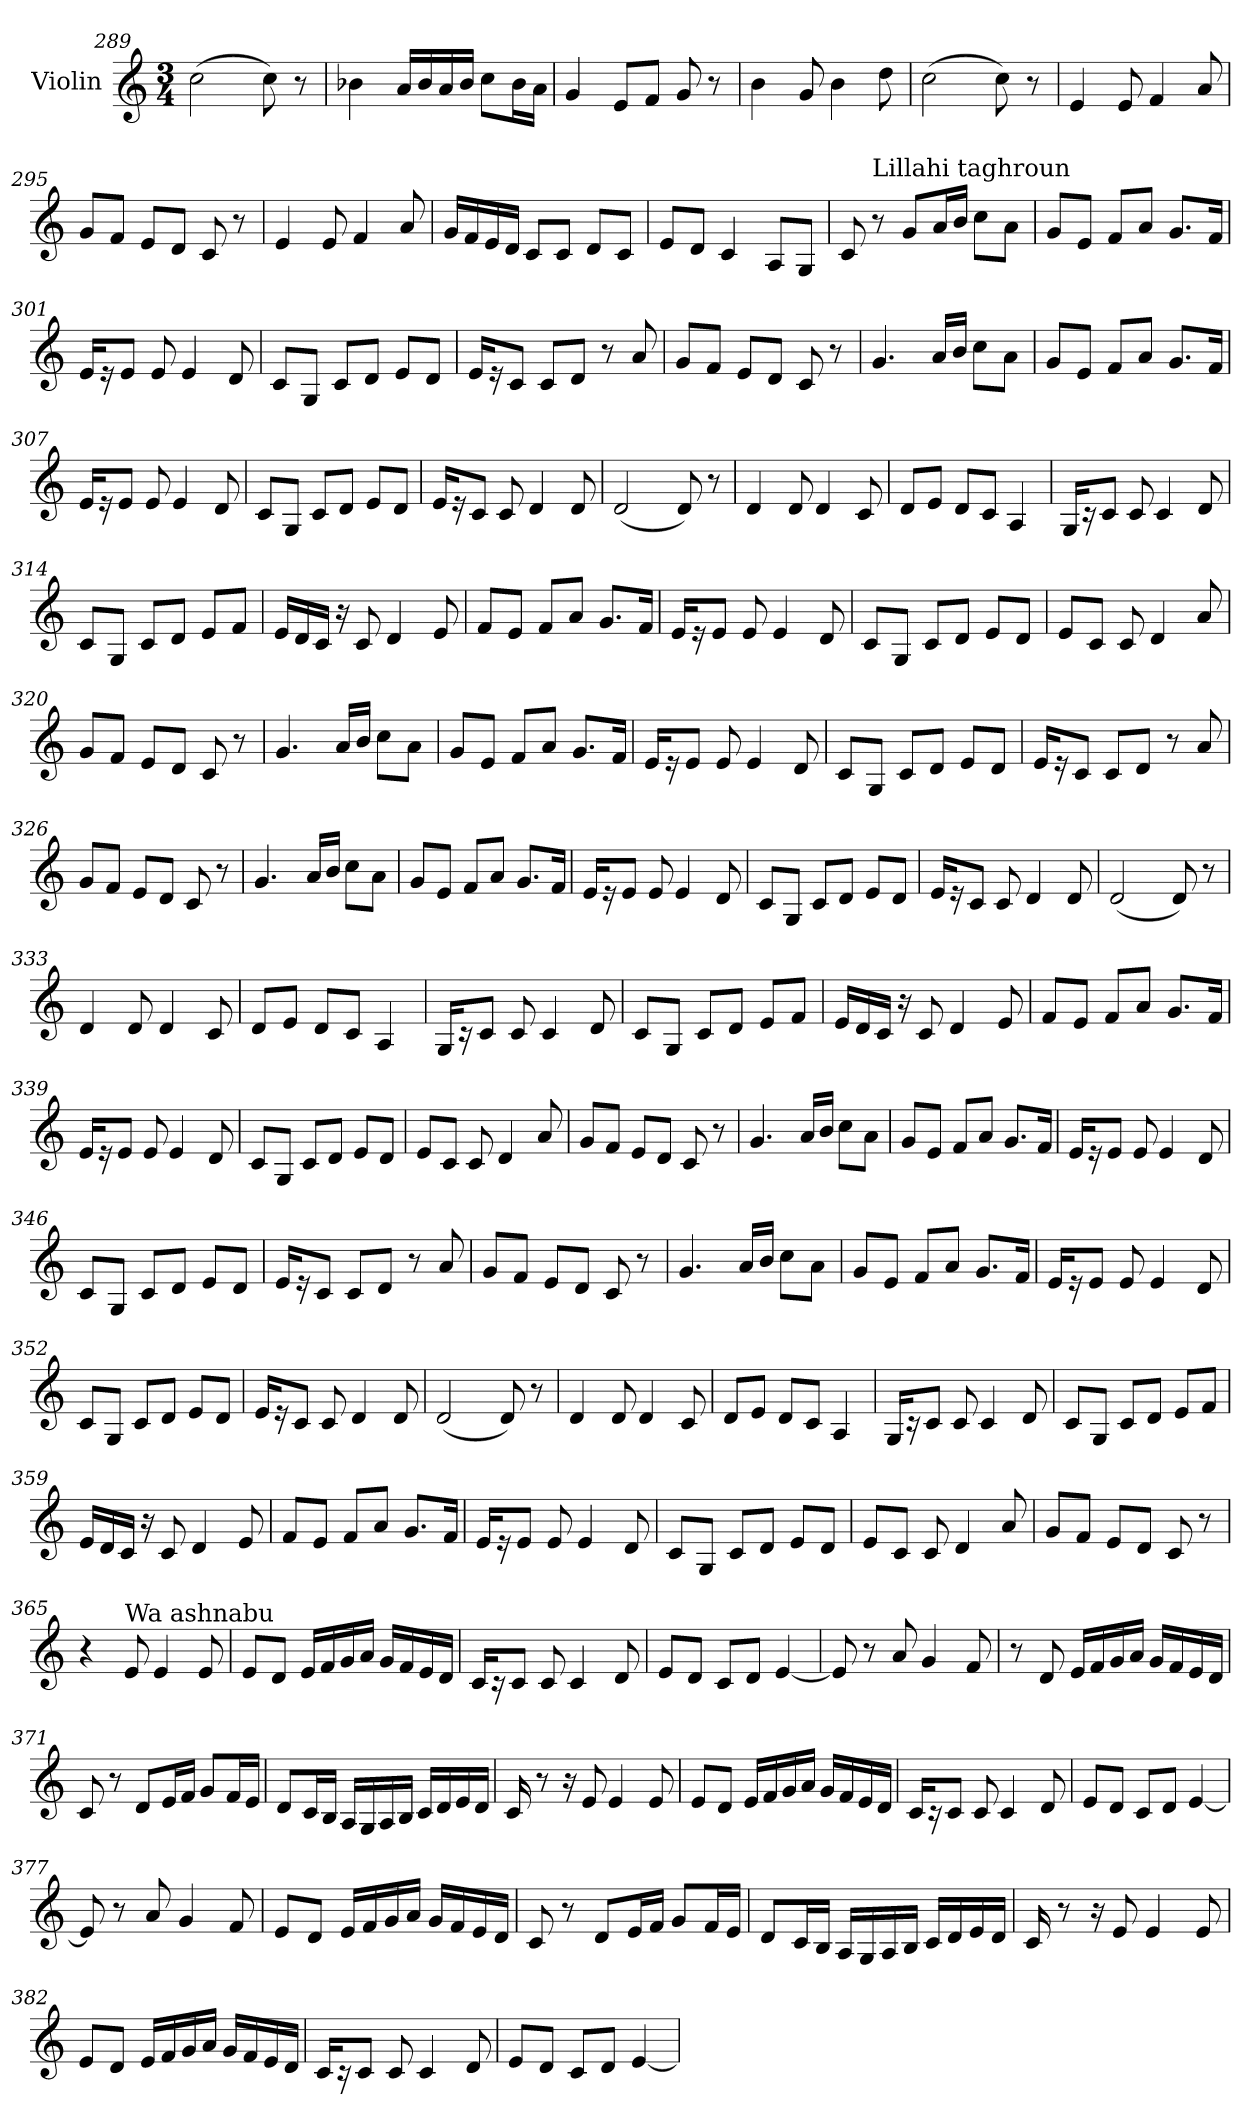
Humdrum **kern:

**kern
*part1
*staff1
*I"Violin
!!LO:LB:g=z
*clefG2
*k[]
*M3/4
=289
(>2cc\
8cc\)
8r
=290
4b-X\
16a/LL
16b-/
16a/
16b-/JJ
8cc\L
16b-\L
16a\JJ
=291
4g/
8e/L
8f/J
8g/
8r
=292
4b\
8g/
4b\
8dd\
=293
(>2cc\
8cc\)
8r
=294
4e/
8e/
4f/
8a/
!!LO:LB:g=z
=295
8g/L
8f/J
8e/L
8d/J
8c/
8r
=296
4e/
8e/
4f/
8a/
=297
16g/LL
16f/
16e/
16d/JJ
8c/L
8c/J
8d/L
8c/J
=298
8e/L
8d/J
4c/
8A/L
8G/J
=299
8c/
!LO:TX:a:t=Lillahi taghroun
8r
8g/L
16a/L
16b/JJ
8cc\L
8a\J
=300
8g/L
8e/J
8f/L
8a/J
8.g/L
16f/Jk
!!LO:LB:g=z
=301
16e/KL
16r
8e/J
8e/
4e/
8d/
=302
8c/L
8G/J
8c/L
8d/J
8e/L
8d/J
=303
16e/KL
16r
8c/J
8c/L
8d/J
8r
8a/
=304
8g/L
8f/J
8e/L
8d/J
8c/
8r
=305
4.g/
16a/LL
16b/JJ
8cc\L
8a\J
=306
8g/L
8e/J
8f/L
8a/J
8.g/L
16f/Jk
!!LO:LB:g=z
=307
16e/KL
16r
8e/J
8e/
4e/
8d/
=308
8c/L
8G/J
8c/L
8d/J
8e/L
8d/J
=309
16e/KL
16r
8c/J
8c/
4d/
8d/
=310
(<2d/
8d/)
8r
=311
4d/
8d/
4d/
8c/
=312
8d/L
8e/J
8d/L
8c/J
4A/
!!LO:LB:g=z
=313
16G/KL
16r
8c/J
8c/
4c/
8d/
=314
8c/L
8G/J
8c/L
8d/J
8e/L
8f/J
=315
16e/LL
16d/
16c/JJ
16r
8c/
4d/
8e/
=316
8f/L
8e/J
8f/L
8a/J
8.g/L
16f/Jk
=317
16e/KL
16r
8e/J
8e/
4e/
8d/
!!LO:PB:g=z
=318
8c/L
8G/J
8c/L
8d/J
8e/L
8d/J
=319
8e/L
8c/J
8c/
4d/
8a/
=320
8g/L
8f/J
8e/L
8d/J
8c/
8r
=321
4.g/
16a/LL
16b/JJ
8cc\L
8a\J
=322
8g/L
8e/J
8f/L
8a/J
8.g/L
16f/Jk
=323
16e/KL
16r
8e/J
8e/
4e/
8d/
!!LO:LB:g=z
=324
8c/L
8G/J
8c/L
8d/J
8e/L
8d/J
=325
16e/KL
16r
8c/J
8c/L
8d/J
8r
8a/
=326
8g/L
8f/J
8e/L
8d/J
8c/
8r
=327
4.g/
16a/LL
16b/JJ
8cc\L
8a\J
=328
8g/L
8e/J
8f/L
8a/J
8.g/L
16f/Jk
=329
16e/KL
16r
8e/J
8e/
4e/
8d/
!!LO:LB:g=z
=330
8c/L
8G/J
8c/L
8d/J
8e/L
8d/J
=331
16e/KL
16r
8c/J
8c/
4d/
8d/
=332
(<2d/
8d/)
8r
=333
4d/
8d/
4d/
8c/
=334
8d/L
8e/J
8d/L
8c/J
4A/
=335
16G/KL
16r
8c/J
8c/
4c/
8d/
!!LO:LB:g=z
=336
8c/L
8G/J
8c/L
8d/J
8e/L
8f/J
=337
16e/LL
16d/
16c/JJ
16r
8c/
4d/
8e/
=338
8f/L
8e/J
8f/L
8a/J
8.g/L
16f/Jk
=339
16e/KL
16r
8e/J
8e/
4e/
8d/
=340
8c/L
8G/J
8c/L
8d/J
8e/L
8d/J
!!LO:LB:g=z
=341
8e/L
8c/J
8c/
4d/
8a/
=342
8g/L
8f/J
8e/L
8d/J
8c/
8r
=343
4.g/
16a/LL
16b/JJ
8cc\L
8a\J
=344
8g/L
8e/J
8f/L
8a/J
8.g/L
16f/Jk
=345
16e/KL
16r
8e/J
8e/
4e/
8d/
=346
8c/L
8G/J
8c/L
8d/J
8e/L
8d/J
!!LO:LB:g=z
=347
16e/KL
16r
8c/J
8c/L
8d/J
8r
8a/
=348
8g/L
8f/J
8e/L
8d/J
8c/
8r
=349
4.g/
16a/LL
16b/JJ
8cc\L
8a\J
=350
8g/L
8e/J
8f/L
8a/J
8.g/L
16f/Jk
=351
16e/KL
16r
8e/J
8e/
4e/
8d/
=352
8c/L
8G/J
8c/L
8d/J
8e/L
8d/J
!!LO:LB:g=z
=353
16e/KL
16r
8c/J
8c/
4d/
8d/
=354
(<2d/
8d/)
8r
=355
4d/
8d/
4d/
8c/
=356
8d/L
8e/J
8d/L
8c/J
4A/
=357
16G/KL
16r
8c/J
8c/
4c/
8d/
=358
8c/L
8G/J
8c/L
8d/J
8e/L
8f/J
!!LO:LB:g=z
=359
16e/LL
16d/
16c/JJ
16r
8c/
4d/
8e/
=360
8f/L
8e/J
8f/L
8a/J
8.g/L
16f/Jk
=361
16e/KL
16r
8e/J
8e/
4e/
8d/
=362
8c/L
8G/J
8c/L
8d/J
8e/L
8d/J
=363
8e/L
8c/J
8c/
4d/
8a/
!!LO:PB:g=z
=364
8g/L
8f/J
8e/L
8d/J
8c/
8r
=365
*MM55
4r
!LO:TX:a:t=Wa ashnabu
8e/
4e/
8e/
=366
8e/L
8d/J
16e/LL
16f/
16g/
16a/JJ
16g/LL
16f/
16e/
16d/JJ
=367
16c/KL
16r
8c/J
8c/
4c/
8d/
=368
8e/L
8d/J
8c/L
8d/J
[4e/
!!LO:LB:g=z
=369
8e/]
8r
8a/
4g/
8f/
=370
8r
8d/
16e/LL
16f/
16g/
16a/JJ
16g/LL
16f/
16e/
16d/JJ
=371
8c/
8r
8d/L
16e/L
16f/JJ
8g/L
16f/L
16e/JJ
=372
8d/L
16c/L
16B/JJ
16A/LL
16G/
16A/
16B/JJ
16c/LL
16d/
16e/
16d/JJ
!!LO:LB:g=z
=373
16c/
8r
16r
8e/
4e/
8e/
=374
8e/L
8d/J
16e/LL
16f/
16g/
16a/JJ
16g/LL
16f/
16e/
16d/JJ
=375
16c/KL
16r
8c/J
8c/
4c/
8d/
=376
8e/L
8d/J
8c/L
8d/J
[4e/
=377
8e/]
8r
8a/
4g/
8f/
!!LO:LB:g=z
=378
8e/L
8d/J
16e/LL
16f/
16g/
16a/JJ
16g/LL
16f/
16e/
16d/JJ
=379
8c/
8r
8d/L
16e/L
16f/JJ
8g/L
16f/L
16e/JJ
=380
8d/L
16c/L
16B/JJ
16A/LL
16G/
16A/
16B/JJ
16c/LL
16d/
16e/
16d/JJ
=381
16c/
8r
16r
8e/
4e/
8e/
!!LO:LB:g=z
=382
8e/L
8d/J
16e/LL
16f/
16g/
16a/JJ
16g/LL
16f/
16e/
16d/JJ
=383
16c/KL
16r
8c/J
8c/
4c/
8d/
=384
8e/L
8d/J
8c/L
8d/J
[4e/
=
*-
